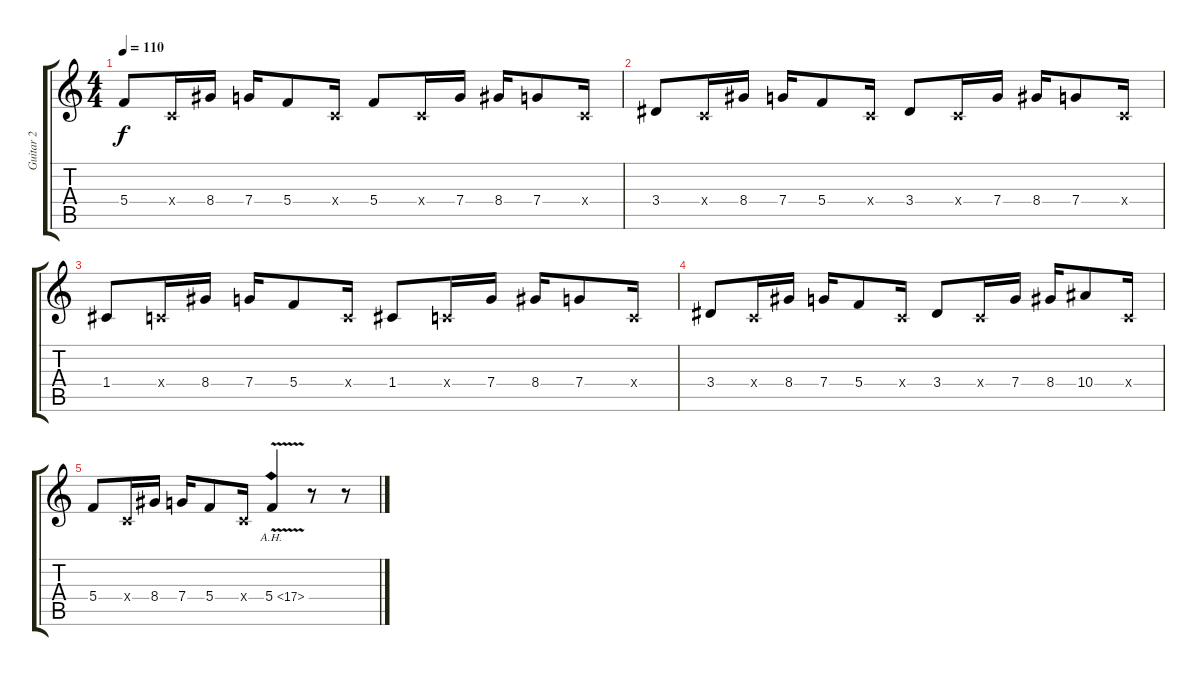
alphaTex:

\track ("Guitar 2" "Guitar 2") {instrument distortionguitar}
\staff {score tabs}
\tuning (D4 A3 F3 C3 G2 C2) {hide}
\ts (4 4)
\tempo 110
\clef g2
\ks c
5.4.8{dy f} 0.4{x}.16 8.4.16 7.4.16 5.4.8 0.4{x}.16 5.4.8 0.4{x}.16 7.4.16 8.4.16 7.4.8 0.4{x}.16 |
3.4.8 0.4{x}.16 8.4.16 7.4.16 5.4.8 0.4{x}.16 3.4.8 0.4{x}.16 7.4.16 8.4.16 7.4.8 0.4{x}.16 |
1.4.8 0.4{x}.16 8.4.16 7.4.16 5.4.8 0.4{x}.16 1.4.8 0.4{x}.16 7.4.16 8.4.16 7.4.8 0.4{x}.16 |
3.4.8 0.4{x}.16 8.4.16 7.4.16 5.4.8 0.4{x}.16 3.4.8 0.4{x}.16 7.4.16 8.4.16 10.4.8 0.4{x}.16 |
5.4.8 0.4{x}.16 8.4.16 7.4.16 5.4.8 0.4{x}.16 5.4{ah 12 v}.4 r.8 r.8
